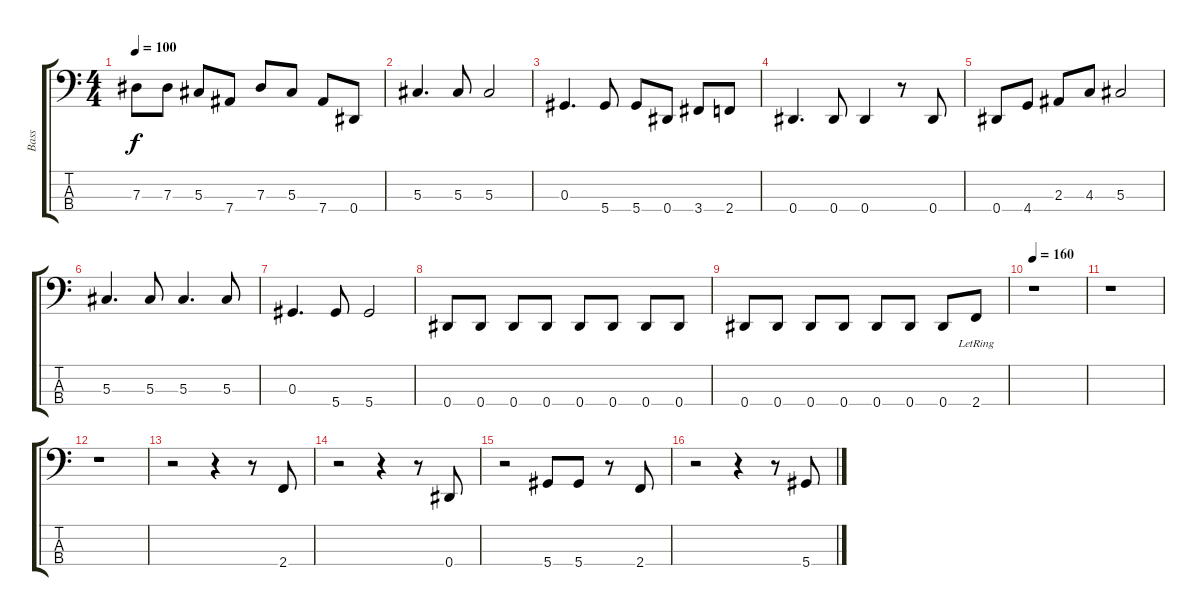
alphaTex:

\track ("Bass" "Bass") {instrument electricbasspick}
\staff {score tabs}
\tuning (Gb2 Db2 Ab1 Eb1) {hide}
\ts (4 4)
\tempo 100
\clef f4
\ks c
7.3.8{dy f} 7.3.8 5.3.8 7.4.8 7.3.8 5.3.8 7.4.8 0.4.8 |
5.3.4{d} 5.3.8 5.3.2 |
0.3.4{d} 5.4.8 5.4.8 0.4.8 3.4.8 2.4.8 |
0.4.4{d} 0.4.8 0.4.4 r.8 0.4.8 |
0.4.8 4.4.8 2.3.8 4.3.8 5.3.2 |
5.3.4{d} 5.3.8 5.3.4{d} 5.3.8 |
0.3.4{d} 5.4.8 5.4.2 |
0.4.8 0.4.8 0.4.8 0.4.8 0.4.8 0.4.8 0.4.8 0.4.8 |
0.4.8 0.4.8 0.4.8 0.4.8 0.4.8 0.4.8 0.4.8 2.4{lr}.8 |
\tempo 160
r.1 |
r.1 |
r.1 |
r.2 r.4 r.8 2.4.8 |
r.2 r.4 r.8 0.4.8 |
r.2 5.4.8 5.4.8 r.8 2.4.8 |
r.2 r.4 r.8 5.4.8
